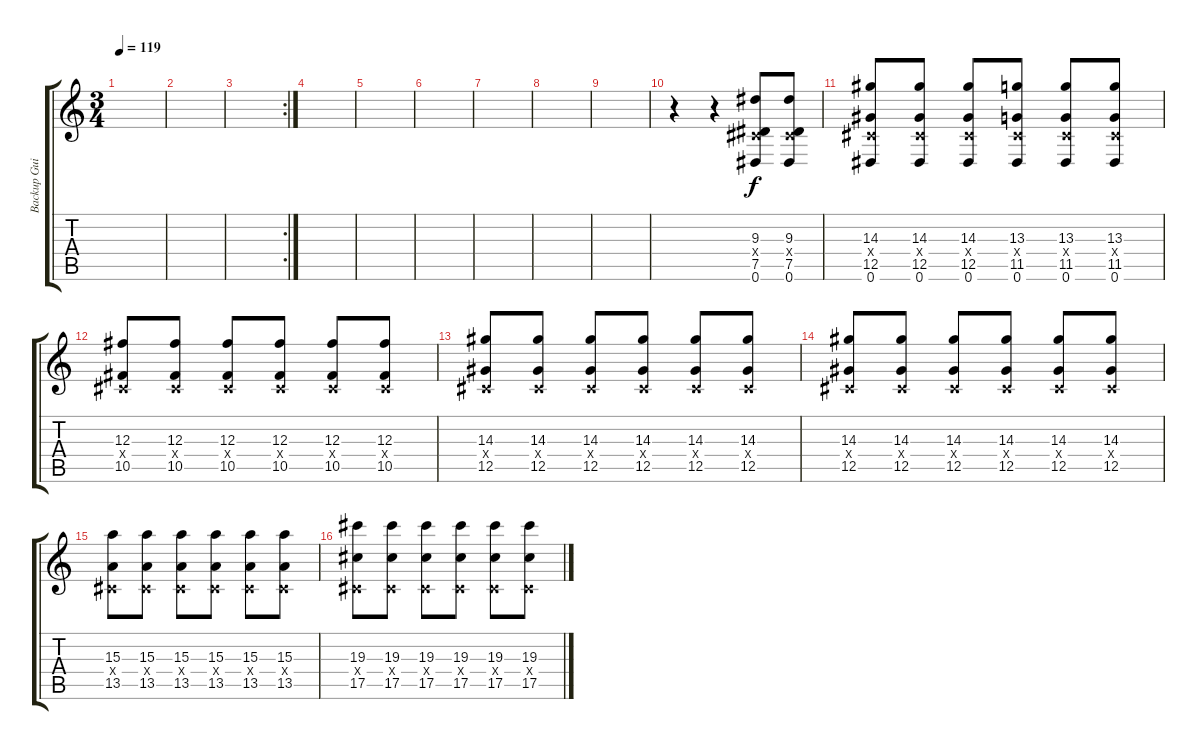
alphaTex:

\track ("Backup Guitar" "Backup Gui") {instrument distortionguitar}
\staff {score tabs}
\tuning (Eb4 Bb3 Gb3 Db3 Ab2 Eb2) {hide}
\ts (3 4)
\tempo 119
\clef g2
\ks c
|
|
\rc 2
|
|
|
|
|
|
|
r.4 r.4 (9.3 0.4{x} 7.5 0.6).8 (9.3 0.4{x} 7.5 0.6).8 |
(14.3 0.4{x} 12.5 0.6).8 (14.3 0.4{x} 12.5 0.6).8 (14.3 0.4{x} 12.5 0.6).8 (13.3 0.4{x} 11.5 0.6).8 (13.3 0.4{x} 11.5 0.6).8 (13.3 0.4{x} 11.5 0.6).8 |
(12.3 0.4{x} 10.5).8 (12.3 0.4{x} 10.5).8 (12.3 0.4{x} 10.5).8 (12.3 0.4{x} 10.5).8 (12.3 0.4{x} 10.5).8 (12.3 0.4{x} 10.5).8 |
(14.3 0.4{x} 12.5).8 (14.3 0.4{x} 12.5).8 (14.3 0.4{x} 12.5).8 (14.3 0.4{x} 12.5).8 (14.3 0.4{x} 12.5).8 (14.3 0.4{x} 12.5).8 |
(14.3 0.4{x} 12.5).8 (14.3 0.4{x} 12.5).8 (14.3 0.4{x} 12.5).8 (14.3 0.4{x} 12.5).8 (14.3 0.4{x} 12.5).8 (14.3 0.4{x} 12.5).8 |
(15.3 0.4{x} 13.5).8 (15.3 0.4{x} 13.5).8 (15.3 0.4{x} 13.5).8 (15.3 0.4{x} 13.5).8 (15.3 0.4{x} 13.5).8 (15.3 0.4{x} 13.5).8 |
(19.3 0.4{x} 17.5).8 (19.3 0.4{x} 17.5).8 (19.3 0.4{x} 17.5).8 (19.3 0.4{x} 17.5).8 (19.3 0.4{x} 17.5).8 (19.3 0.4{x} 17.5).8
